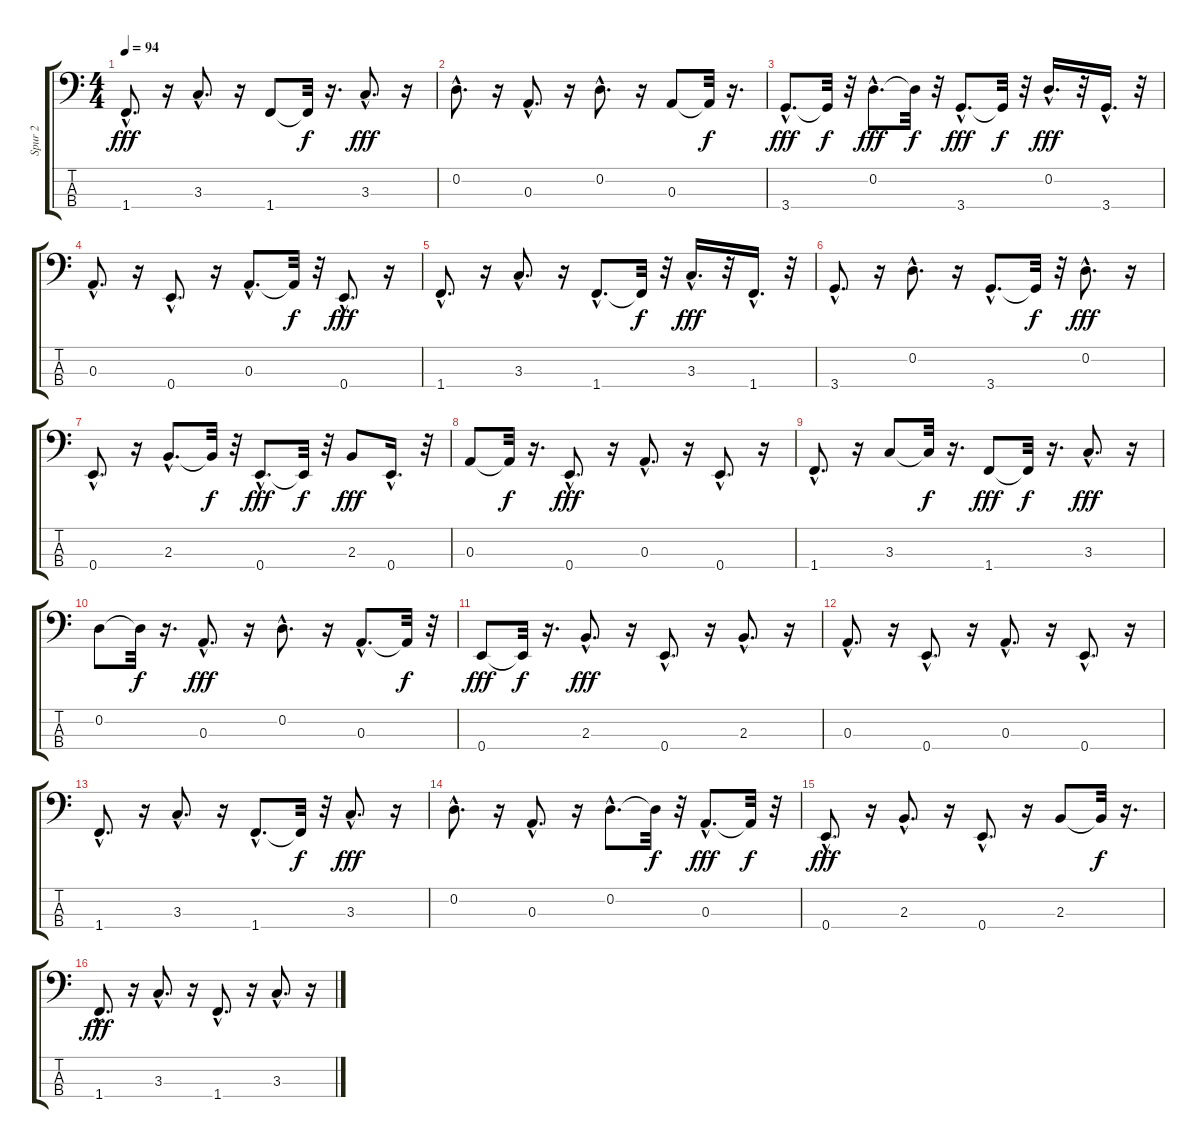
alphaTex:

\track ("Spur 2" "Spur 2") {instrument electricbassfinger}
\staff {score tabs}
\tuning (G2 D2 A1 E1) {hide}
\ts (4 4)
\tempo 94
\clef f4
\ks c
1.4{hac}.8{d dy fff} r.16 3.3{hac}.8{d} r.16 1.4.8 1.4{t}.32{dy f} r.16{d} 3.3{hac}.8{d dy fff} r.16 |
0.2{hac}.8{d} r.16 0.3{hac}.8{d} r.16 0.2{hac}.8{d} r.16 0.3.8 0.3{t}.32{dy f} r.16{d} |
3.4{hac}.8{d dy fff} 3.4{t}.32{dy f} r.32 0.2{hac}.8{d dy fff} 0.2{t}.32{dy f} r.32 3.4{hac}.8{d dy fff} 3.4{t}.32{dy f} r.32 0.2{hac}.16{d dy fff} r.32 3.4{hac}.16{d} r.32 |
0.3{hac}.8{d} r.16 0.4{hac}.8{d} r.16 0.3{hac}.8{d} 0.3{t}.32{dy f} r.32 0.4{hac}.8{d dy fff} r.16 |
1.4{hac}.8{d} r.16 3.3{hac}.8{d} r.16 1.4{hac}.8{d} 1.4{t}.32{dy f} r.32 3.3{hac}.16{d dy fff} r.32 1.4{hac}.16{d} r.32 |
3.4{hac}.8{d} r.16 0.2{hac}.8{d} r.16 3.4{hac}.8{d} 3.4{t}.32{dy f} r.32 0.2{hac}.8{d dy fff} r.16 |
0.4{hac}.8{d} r.16 2.3{hac}.8{d} 2.3{t}.32{dy f} r.32 0.4{hac}.8{d dy fff} 0.4{t}.32{dy f} r.32 2.3.8{dy fff} 0.4{hac}.16{d} r.32 |
0.3.8 0.3{t}.32{dy f} r.16{d} 0.4{hac}.8{d dy fff} r.16 0.3{hac}.8{d} r.16 0.4{hac}.8{d} r.16 |
1.4{hac}.8{d} r.16 3.3.8 3.3{t}.32{dy f} r.16{d} 1.4.8{dy fff} 1.4{t}.32{dy f} r.16{d} 3.3{hac}.8{d dy fff} r.16 |
0.2.8 0.2{t}.32{dy f} r.16{d} 0.3{hac}.8{d dy fff} r.16 0.2{hac}.8{d} r.16 0.3{hac}.8{d} 0.3{t}.32{dy f} r.32 |
0.4.8{dy fff} 0.4{t}.32{dy f} r.16{d} 2.3{hac}.8{d dy fff} r.16 0.4{hac}.8{d} r.16 2.3{hac}.8{d} r.16 |
0.3{hac}.8{d} r.16 0.4{hac}.8{d} r.16 0.3{hac}.8{d} r.16 0.4{hac}.8{d} r.16 |
1.4{hac}.8{d} r.16 3.3{hac}.8{d} r.16 1.4{hac}.8{d} 1.4{t}.32{dy f} r.32 3.3{hac}.8{d dy fff} r.16 |
0.2{hac}.8{d} r.16 0.3{hac}.8{d} r.16 0.2{hac}.8{d} 0.2{t}.32{dy f} r.32 0.3{hac}.8{d dy fff} 0.3{t}.32{dy f} r.32 |
0.4{hac}.8{d dy fff} r.16 2.3{hac}.8{d} r.16 0.4{hac}.8{d} r.16 2.3.8 2.3{t}.32{dy f} r.16{d} |
1.4{hac}.8{d dy fff} r.16 3.3{hac}.8{d} r.16 1.4{hac}.8{d} r.16 3.3{hac}.8{d} r.16
